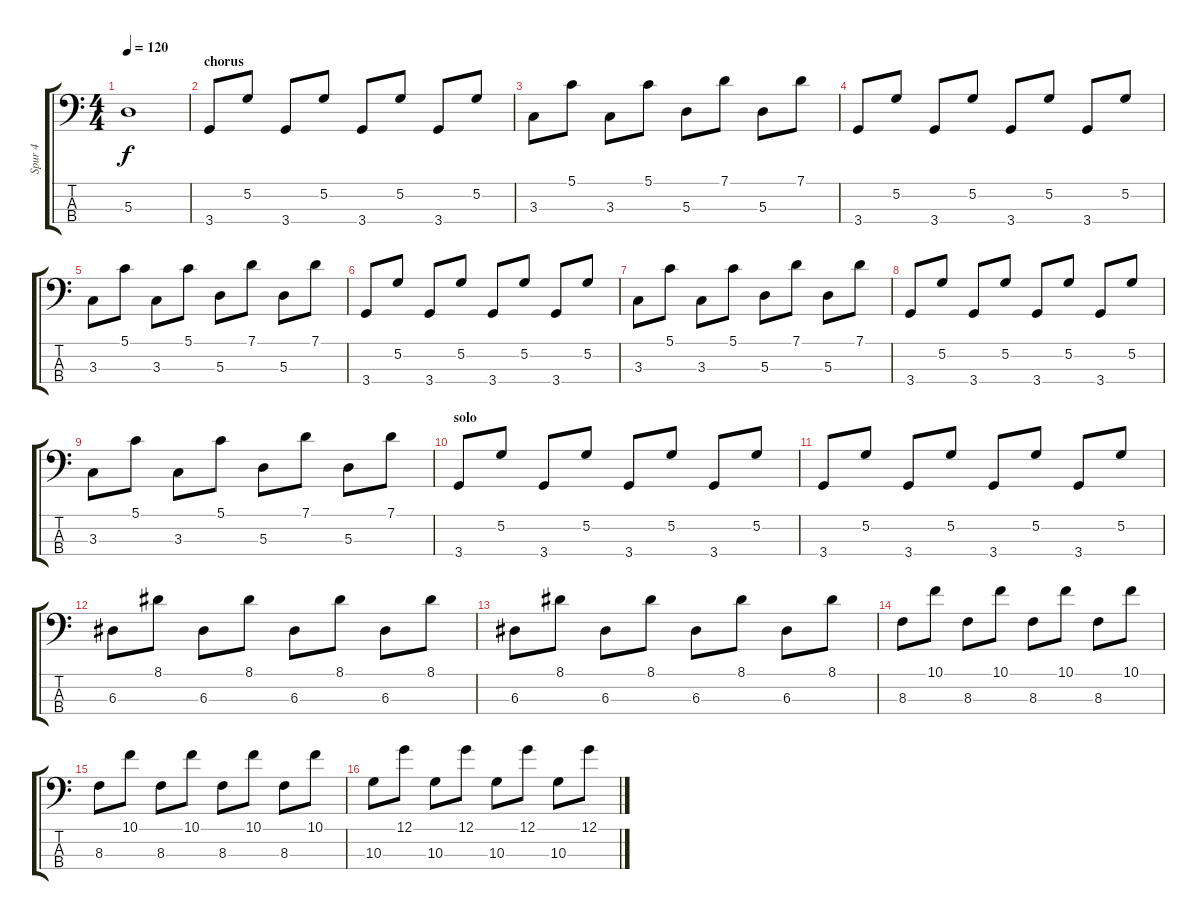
\track ("Spur 4" "Spur 4") {instrument electricbassfinger}
\staff {score tabs}
\tuning (G2 D2 A1 E1) {hide}
\ts (4 4)
\tempo 120
\clef f4
\ks c
5.3{t}.1{dy f} |
\section ("" "chorus")
3.4.8 5.2.8 3.4.8 5.2.8 3.4.8 5.2.8 3.4.8 5.2.8 |
3.3.8 5.1.8 3.3.8 5.1.8 5.3.8 7.1.8 5.3.8 7.1.8 |
3.4.8 5.2.8 3.4.8 5.2.8 3.4.8 5.2.8 3.4.8 5.2.8 |
3.3.8 5.1.8 3.3.8 5.1.8 5.3.8 7.1.8 5.3.8 7.1.8 |
3.4.8 5.2.8 3.4.8 5.2.8 3.4.8 5.2.8 3.4.8 5.2.8 |
3.3.8 5.1.8 3.3.8 5.1.8 5.3.8 7.1.8 5.3.8 7.1.8 |
3.4.8 5.2.8 3.4.8 5.2.8 3.4.8 5.2.8 3.4.8 5.2.8 |
3.3.8 5.1.8 3.3.8 5.1.8 5.3.8 7.1.8 5.3.8 7.1.8 |
\section ("" "solo")
3.4.8 5.2.8 3.4.8 5.2.8 3.4.8 5.2.8 3.4.8 5.2.8 |
3.4.8 5.2.8 3.4.8 5.2.8 3.4.8 5.2.8 3.4.8 5.2.8 |
6.3.8 8.1.8 6.3.8 8.1.8 6.3.8 8.1.8 6.3.8 8.1.8 |
6.3.8 8.1.8 6.3.8 8.1.8 6.3.8 8.1.8 6.3.8 8.1.8 |
8.3.8 10.1.8 8.3.8 10.1.8 8.3.8 10.1.8 8.3.8 10.1.8 |
8.3.8 10.1.8 8.3.8 10.1.8 8.3.8 10.1.8 8.3.8 10.1.8 |
10.3.8 12.1.8 10.3.8 12.1.8 10.3.8 12.1.8 10.3.8 12.1.8
